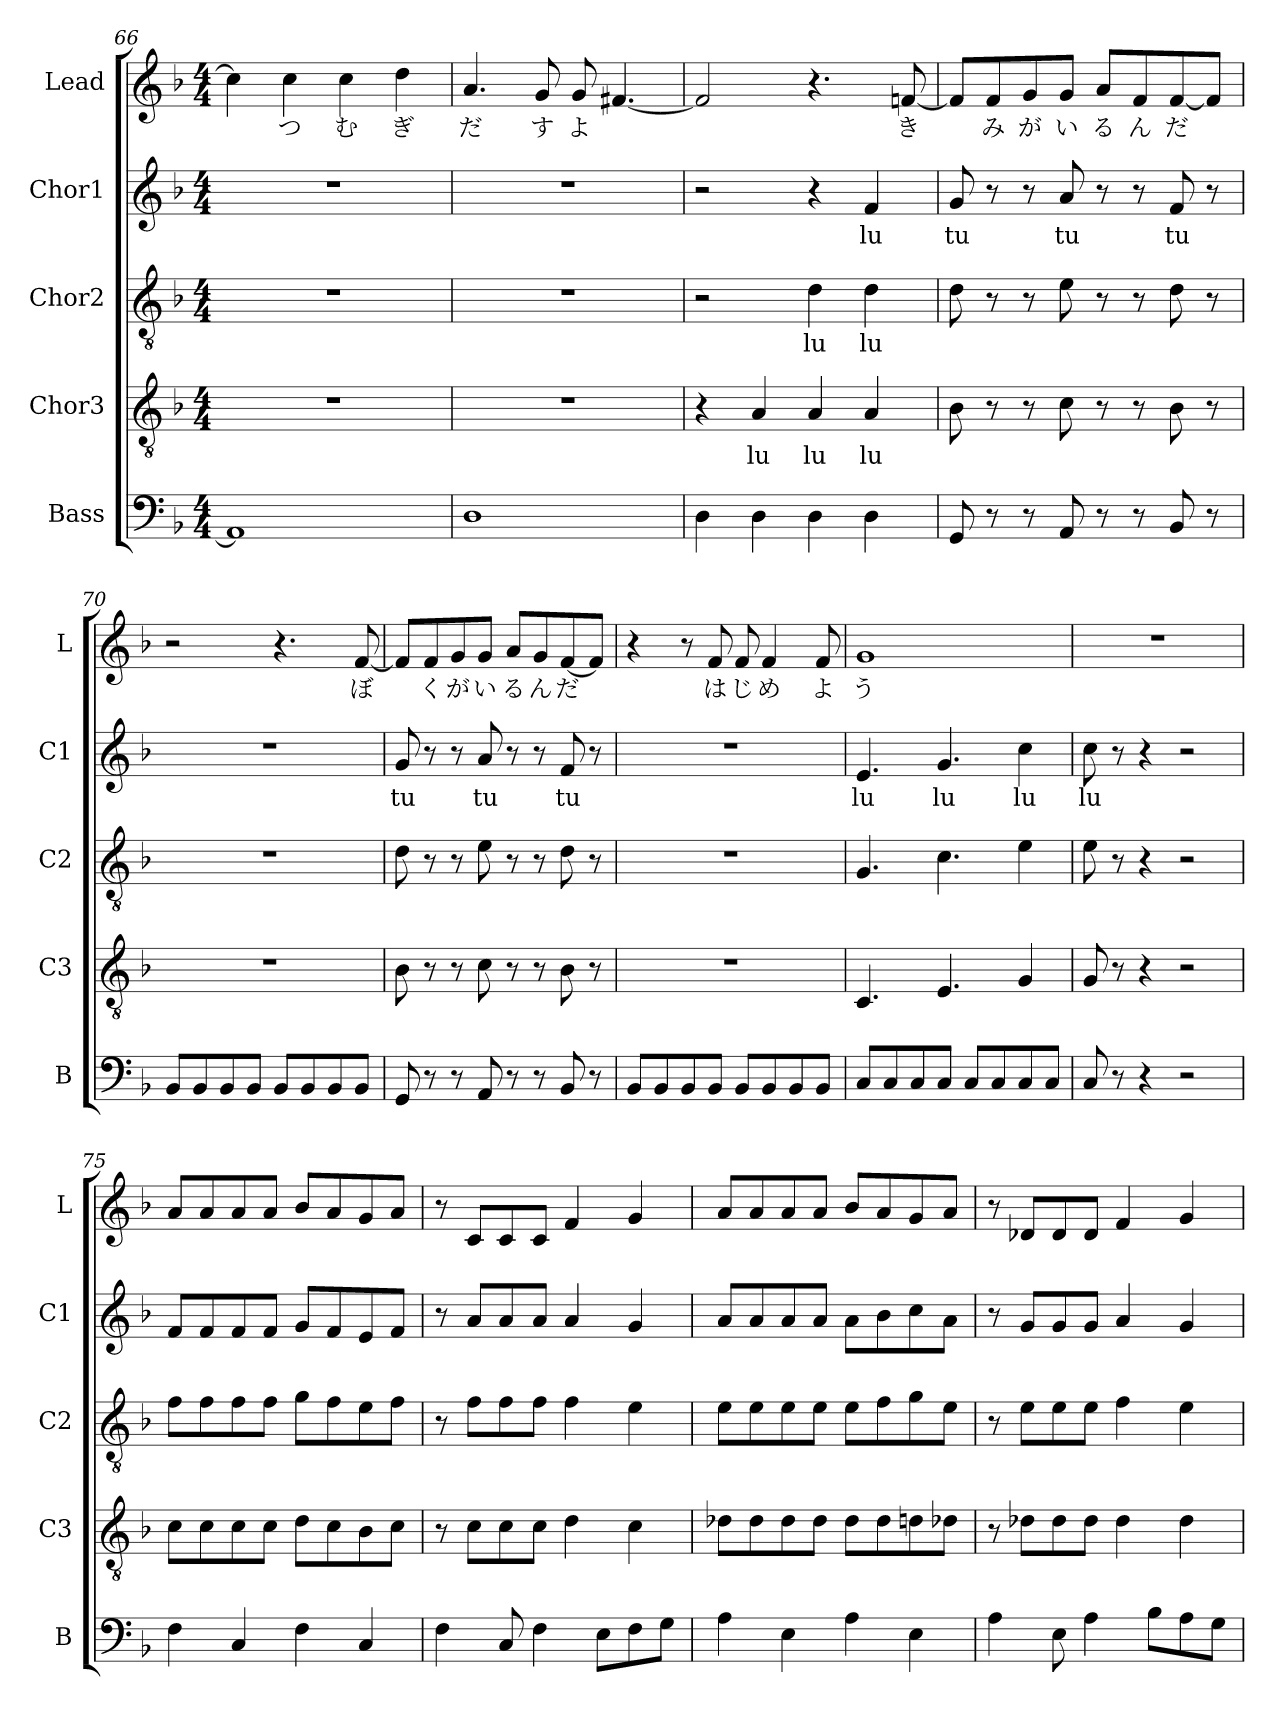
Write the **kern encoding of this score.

**kern	**kern	**text	**kern	**text	**kern	**text	**kern	**text
*part5	*part4	*part4	*part3	*part3	*part2	*part2	*part1	*part1
*staff5	*staff4	*staff4	*staff3	*staff3	*staff2	*staff2	*staff1	*staff1
*I"Bass	*I"Chor3	*	*I"Chor2	*	*I"Chor1	*	*I"Lead	*
*I'B	*I'C3	*	*I'C2	*	*I'C1	*	*I'L	*
*clefF4	*clefGv2	*	*clefGv2	*	*clefG2	*	*clefG2	*
*k[b-]	*k[b-]	*	*k[b-]	*	*k[b-]	*	*k[b-]	*
*M4/4	*M4/4	*	*M4/4	*	*M4/4	*	*M4/4	*
=66	=66	=66	=66	=66	=66	=66	=66	=66
1AA]	1r	.	1r	.	1r	.	4cc]	.
.	.	.	.	.	.	.	4cc	つ
.	.	.	.	.	.	.	4cc	む
.	.	.	.	.	.	.	4dd	ぎ
=67	=67	=67	=67	=67	=67	=67	=67	=67
1D	1r	.	1r	.	1r	.	4.a	だ
.	.	.	.	.	.	.	8g	す
.	.	.	.	.	.	.	8g	よ
.	.	.	.	.	.	.	[4.f#X	.
=68	=68	=68	=68	=68	=68	=68	=68	=68
4D	4r	.	2r	.	2r	.	2f#]	.
4D	4A	lu	.	.	.	.	.	.
4D	4A	lu	4d	lu	4r	.	4.r	.
4D	4A	lu	4d	lu	4f	lu	.	.
.	.	.	.	.	.	.	[8fn	き
=69	=69	=69	=69	=69	=69	=69	=69	=69
8GG	8B-	.	8d	.	8g	tu	8fL]	.
8r	8r	.	8r	.	8r	.	8f	み
8r	8r	.	8r	.	8r	.	8g	が
8AA	8c	.	8e	.	8a	tu	8gJ	い
8r	8r	.	8r	.	8r	.	8aL	る
8r	8r	.	8r	.	8r	.	8f	ん
8BB-	8B-	.	8d	.	8f	tu	[8f	だ
8r	8r	.	8r	.	8r	.	8fJ]	.
=70	=70	=70	=70	=70	=70	=70	=70	=70
8BB-L	1r	.	1r	.	1r	.	2r	.
8BB-	.	.	.	.	.	.	.	.
8BB-	.	.	.	.	.	.	.	.
8BB-J	.	.	.	.	.	.	.	.
8BB-L	.	.	.	.	.	.	4.r	.
8BB-	.	.	.	.	.	.	.	.
8BB-	.	.	.	.	.	.	.	.
8BB-J	.	.	.	.	.	.	[8f	ぼ
=71	=71	=71	=71	=71	=71	=71	=71	=71
8GG	8B-	.	8d	.	8g	tu	8fL]	.
8r	8r	.	8r	.	8r	.	8f	く
8r	8r	.	8r	.	8r	.	8g	が
8AA	8c	.	8e	.	8a	tu	8gJ	い
8r	8r	.	8r	.	8r	.	8aL	る
8r	8r	.	8r	.	8r	.	8g	ん
8BB-	8B-	.	8d	.	8f	tu	[8f	だ
8r	8r	.	8r	.	8r	.	8fJ]	.
=72	=72	=72	=72	=72	=72	=72	=72	=72
8BB-L	1r	.	1r	.	1r	.	4r	.
8BB-	.	.	.	.	.	.	.	.
8BB-	.	.	.	.	.	.	8r	.
8BB-J	.	.	.	.	.	.	8f	は
8BB-L	.	.	.	.	.	.	8f	じ
8BB-	.	.	.	.	.	.	4f	め
8BB-	.	.	.	.	.	.	.	.
8BB-J	.	.	.	.	.	.	8f	よ
=73	=73	=73	=73	=73	=73	=73	=73	=73
8CL	4.C	.	4.G	.	4.e	lu	1g	う
8C	.	.	.	.	.	.	.	.
8C	.	.	.	.	.	.	.	.
8CJ	4.E	.	4.c	.	4.g	lu	.	.
8CL	.	.	.	.	.	.	.	.
8C	.	.	.	.	.	.	.	.
8C	4G	.	4e	.	4cc	lu	.	.
8CJ	.	.	.	.	.	.	.	.
=74	=74	=74	=74	=74	=74	=74	=74	=74
8C	8G	.	8e	.	8cc	lu	1r	.
8r	8r	.	8r	.	8r	.	.	.
4r	4r	.	4r	.	4r	.	.	.
2r	2r	.	2r	.	2r	.	.	.
=75	=75	=75	=75	=75	=75	=75	=75	=75
4F	8cL	.	8fL	.	8fL	.	8aL	.
.	8c	.	8f	.	8f	.	8a	.
4C	8c	.	8f	.	8f	.	8a	.
.	8cJ	.	8fJ	.	8fJ	.	8aJ	.
4F	8dL	.	8gL	.	8gL	.	8b-L	.
.	8c	.	8f	.	8f	.	8a	.
4C	8B-	.	8e	.	8e	.	8g	.
.	8cJ	.	8fJ	.	8fJ	.	8aJ	.
=76	=76	=76	=76	=76	=76	=76	=76	=76
4F	8r	.	8r	.	8r	.	8r	.
.	8cL	.	8fL	.	8aL	.	8cL	.
8C	8c	.	8f	.	8a	.	8c	.
4F	8cJ	.	8fJ	.	8aJ	.	8cJ	.
.	4d	.	4f	.	4a	.	4f	.
8EL	.	.	.	.	.	.	.	.
8F	4c	.	4e	.	4g	.	4g	.
8GJ	.	.	.	.	.	.	.	.
=77	=77	=77	=77	=77	=77	=77	=77	=77
4A	8d-XL	.	8eL	.	8aL	.	8aL	.
.	8d-	.	8e	.	8a	.	8a	.
4E	8d-	.	8e	.	8a	.	8a	.
.	8d-J	.	8eJ	.	8aJ	.	8aJ	.
4A	8d-L	.	8eL	.	8aL	.	8b-L	.
.	8d-	.	8f	.	8b-	.	8a	.
4E	8dn	.	8g	.	8cc	.	8g	.
.	8d-XJ	.	8eJ	.	8aJ	.	8aJ	.
=78	=78	=78	=78	=78	=78	=78	=78	=78
4A	8r	.	8r	.	8r	.	8r	.
.	8d-XL	.	8eL	.	8gL	.	8d-XL	.
8E	8d-	.	8e	.	8g	.	8d-	.
4A	8d-J	.	8eJ	.	8gJ	.	8d-J	.
.	4d-	.	4f	.	4a	.	4f	.
8B-L	.	.	.	.	.	.	.	.
8A	4d-	.	4e	.	4g	.	4g	.
8GJ	.	.	.	.	.	.	.	.
=	=	=	=	=	=	=	=	=
*-	*-	*-	*-	*-	*-	*-	*-	*-
